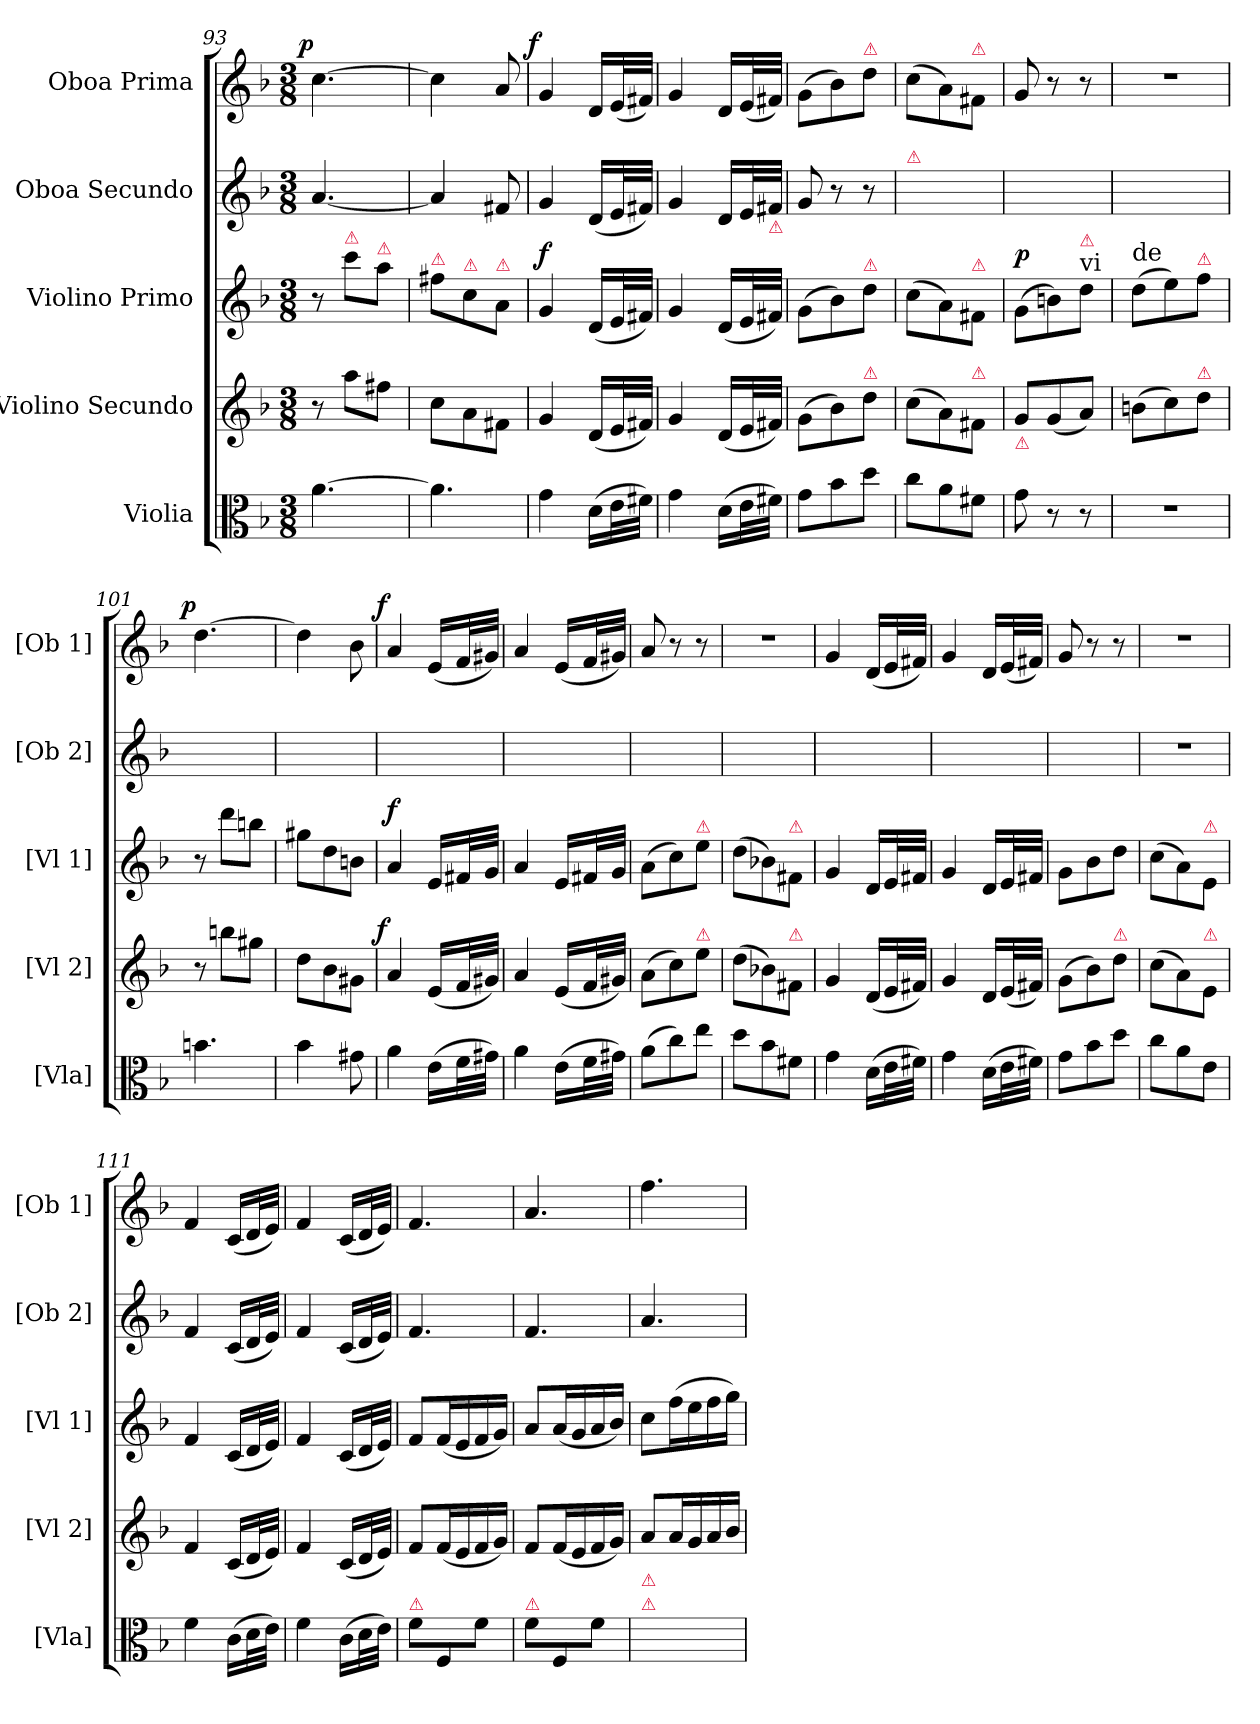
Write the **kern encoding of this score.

**kern	**kern	**dynam	**kern	**dynam	**kern	**kern	**dynam
*part5	*part4	*part4	*part3	*part3	*part2	*part1	*part1
*staff5	*staff4	*staff4	*staff3	*staff3	*staff2	*staff1	*staff1
*I"Violia	*I"Violino Secundo	*	*I"Violino Primo	*	*I"Oboa Secundo	*I"Oboa Prima	*
*I'[Vla]	*I'[Vl 2]	*	*I'[Vl 1]	*	*I'[Ob 2]	*I'[Ob 1]	*
*clefC3	*clefG2	*	*clefG2	*	*clefG2	*clefG2	*
*k[b-]	*k[b-]	*	*k[b-]	*	*k[b-]	*k[b-]	*
*F:	*F:	*	*F:	*	*F:	*F:	*
*M3/8	*M3/8	*	*M3/8	*	*M3/8	*M3/8	*
=93	=93	=93	=93	=93	=93	=93	=93
!	!	!	!	!	!	!	!LO:DY:a:rj
[4.a\	8r	.	8r	.	[4.a/	[4.cc\	p
!	!	!	!LO:TX:a:color=crimson:t=⚠	!	!	!	!
.	8aa\L	.	8ccc\L	.	.	.	.
!	!	!	!LO:TX:a:color=crimson:t=⚠	!	!	!	!
.	8ff#X\J	.	8aa\J	.	.	.	.
=94	=94	=94	=94	=94	=94	=94	=94
!	!	!	!LO:TX:a:color=crimson:t=⚠	!	!	!	!
4.a\]	8cc\L	.	8ff#X\L	.	4a/]	4cc\]	.
!	!	!	!LO:TX:a:color=crimson:t=⚠	!	!	!	!
.	8a\	.	8cc\	.	.	.	.
!	!	!	!LO:TX:a:color=crimson:t=⚠	!	!	!	!
.	8f#X\J	.	8a\J	.	8f#X/	8a/	.
=95	=95	=95	=95	=95	=95	=95	=95
!	!	!	!	!LO:DY:a	!	!	!LO:DY:a:rj
4g\	4g/	.	4g/	f	4g/	4g/	f
(>16d\LL	(<16d/LL	.	(<16d/LL	.	(<16d/LL	16d/LL	.
32e\L	32e/L	.	32e/L	.	32e/L	(<32e/L	.
32f#X\JJJ)	32f#X/JJJ)	.	32f#X/JJJ)	.	32f#X/JJJ)	32f#X/JJJ)	.
=96	=96	=96	=96	=96	=96	=96	=96
4g\	4g/	.	4g/	.	4g/	4g/	.
(>16d\LL	(<16d/LL	.	(<16d/LL	.	16d/LL	16d/LL	.
32e\L	32e/L	.	32e/L	.	32e/L	(<32e/L	.
!	!	!	!	!	!LO:TX:b:color=crimson:t=⚠	!	!
32f#X\JJJ)	32f#X/JJJ)	.	32f#X/JJJ)	.	32f#X/JJJ	32f#X/JJJ)	.
=97	=97	=97	=97	=97	=97	=97	=97
8g\L	(>8g\L	.	(>8g\L	.	8g/	(>8g\L	.
8b-\	8b-\)	.	8b-\)	.	8r	8b-\)	.
!	!	!	!	!	!	!LO:TX:a:color=crimson:t=⚠	!
!	!	!	!LO:TX:a:color=crimson:t=⚠	!	!	!	!
!	!LO:TX:a:color=crimson:t=⚠	!	!	!	!	!	!
8dd\J	8dd\J	.	8dd\J	.	8r	8dd\J	.
=98	=98	=98	=98	=98	=98	=98	=98
!	!	!	!	!	!LO:TX:a:color=crimson:t=⚠	!	!
8cc\L	(>8cc\L	.	(>8cc\L	.	4.ryy	(>8cc\L	.
8a\	8a\)	.	8a\)	.	.	8a\)	.
!	!	!	!	!	!	!LO:TX:a:color=crimson:t=⚠	!
!	!	!	!LO:TX:a:color=crimson:t=⚠	!	!	!	!
!	!LO:TX:a:color=crimson:t=⚠	!	!	!	!	!	!
8f#X\J	8f#X\J	.	8f#X\J	.	.	8f#X\J	.
=99	=99	=99	=99	=99	=99	=99	=99
!	!LO:TX:b:color=crimson:t=⚠	!	!	!	!	!	!
!	!	!LO:DY:a:rj	!	!LO:DY:a	!	!	!
8g\	8g/L	p&colon;	(>8g\L	p	4.ryy	8g/	.
8r	(<8g/	.	8bn\)	.	.	8r	.
!	!	!	!LO:TX:a:t=vi	!	!	!	!
!	!	!	!LO:TX:a:color=crimson:t=⚠	!	!	!	!
8r	8a/J)	.	8dd\J	.	.	8r	.
=100	=100	=100	=100	=100	=100	=100	=100
!	!	!	!LO:TX:a:t=de	!	!	!	!
4.r	(>8bn\L	.	(>8dd\L	.	4.ryy	4.r	.
.	8cc\)	.	8ee\)	.	.	.	.
!	!	!	!LO:TX:a:color=crimson:t=⚠	!	!	!	!
!	!LO:TX:a:color=crimson:t=⚠	!	!	!	!	!	!
.	8dd\J	.	8ff\J	.	.	.	.
=101	=101	=101	=101	=101	=101	=101	=101
!	!	!	!	!	!	!	!LO:DY:a:rj
4.bn\	8r	.	8r	.	4.ryy	[4.dd\	p
.	8bbn\L	.	8ddd\L	.	.	.	.
.	8gg#X\J	.	8bbn\J	.	.	.	.
=102	=102	=102	=102	=102	=102	=102	=102
4b-\	8dd\L	.	8gg#X\L	.	4.ryy	4dd\]	.
.	8b-\	.	8dd\	.	.	.	.
8g#X\	8g#X\J	.	8bn\J	.	.	8b-\	.
=103	=103	=103	=103	=103	=103	=103	=103
!	!	!LO:DY:a:rj	!	!LO:DY:a	!	!	!LO:DY:a:rj
4a\	4a/	f.	4a/	f	4.ryy	4a/	f
(>16e\LL	(<16e/LL	.	16e/LL	.	.	(<16e/LL	.
32f\L	32f/L	.	32f#X/L	.	.	32f/L	.
32g#X\JJJ)	32g#X/JJJ)	.	32g/JJJ	.	.	32g#X/JJJ)	.
=104	=104	=104	=104	=104	=104	=104	=104
4a\	4a/	.	4a/	.	4.ryy	4a/	.
(>16e\LL	(<16e/LL	.	16e/LL	.	.	(<16e/LL	.
32f\L	32f/L	.	32f#X/L	.	.	32f/L	.
32g#X\JJJ)	32g#X/JJJ)	.	32g/JJJ	.	.	32g#X/JJJ)	.
=105	=105	=105	=105	=105	=105	=105	=105
(>8a\L	(>8a\L	.	(>8a\L	.	4.ryy	8a/	.
8cc\)	8cc\)	.	8cc\)	.	.	8r	.
!	!	!	!LO:TX:a:color=crimson:t=⚠	!	!	!	!
!	!LO:TX:a:color=crimson:t=⚠	!	!	!	!	!	!
8ee\J	8ee\J	.	8ee\J	.	.	8r	.
=106	=106	=106	=106	=106	=106	=106	=106
8dd\L	(>8dd\L	.	(>8dd\L	.	4.ryy	4.r	.
8b-\	8b-X\)	.	8b-X\)	.	.	.	.
!	!	!	!LO:TX:a:color=crimson:t=⚠	!	!	!	!
!	!LO:TX:a:color=crimson:t=⚠	!	!	!	!	!	!
8f#X\J	8f#X\J	.	8f#X\J	.	.	.	.
=107	=107	=107	=107	=107	=107	=107	=107
4g\	4g/	.	4g/	.	4.ryy	4g/	.
(>16d\LL	(<16d/LL	.	16d/LL	.	.	(<16d/LL	.
32e\L	32e/L	.	32e/L	.	.	32e/L	.
32f#X\JJJ)	32f#X/JJJ)	.	32f#X/JJJ	.	.	32f#X/JJJ)	.
=108	=108	=108	=108	=108	=108	=108	=108
4g\	4g/	.	4g/	.	4.ryy	4g/	.
(>16d\LL	16d/LL	.	16d/LL	.	.	16d/LL	.
32e\L	(<32e/L	.	32e/L	.	.	(<32e/L	.
32f#X\JJJ)	32f#X/JJJ)	.	32f#X/JJJ	.	.	32f#X/JJJ)	.
=109	=109	=109	=109	=109	=109	=109	=109
8g\L	(>8g\L	.	8g\L	.	4.ryy	8g/	.
8b-\	8b-\)	.	8b-\	.	.	8r	.
!	!LO:TX:a:color=crimson:t=⚠	!	!	!	!	!	!
8dd\J	8dd\J	.	8dd\J	.	.	8r	.
=110	=110	=110	=110	=110	=110	=110	=110
8cc\L	(>8cc\L	.	(>8cc\L	.	4.r	4.r	.
8a\	8a\)	.	8a\)	.	.	.	.
!	!	!	!LO:TX:a:color=crimson:t=⚠	!	!	!	!
!	!LO:TX:a:color=crimson:t=⚠	!	!	!	!	!	!
8e\J	8e\J	.	8e\J	.	.	.	.
=111	=111	=111	=111	=111	=111	=111	=111
4f\	4f/	.	4f/	.	4f/	4f/	.
(>16c\LL	(<16c/LL	.	(<16c/LL	.	(<16c/LL	(<16c/LL	.
32d\L	32d/L	.	32d/L	.	32d/L	32d/L	.
32e\JJJ)	32e/JJJ)	.	32e/JJJ)	.	32e/JJJ)	32e/JJJ)	.
=112	=112	=112	=112	=112	=112	=112	=112
4f\	4f/	.	4f/	.	4f/	4f/	.
(>16c\LL	(<16c/LL	.	(<16c/LL	.	(<16c/LL	(<16c/LL	.
32d\L	32d/L	.	32d/L	.	32d/L	32d/L	.
32e\JJJ)	32e/JJJ)	.	32e/JJJ)	.	32e/JJJ)	32e/JJJ)	.
=113	=113	=113	=113	=113	=113	=113	=113
!LO:TX:a:color=crimson:t=⚠	!	!	!	!	!	!	!
8f\L	8f/L	.	8f/L	.	4.f/	4.f/	.
8F/	(<16f/L	.	(<16f/L	.	.	.	.
.	16e/	.	16e/	.	.	.	.
8f\J	16f/	.	16f/	.	.	.	.
.	16g/JJ)	.	16g/JJ)	.	.	.	.
=114	=114	=114	=114	=114	=114	=114	=114
!LO:TX:a:color=crimson:t=⚠	!	!	!	!	!	!	!
8f\L	8f/L	.	8a/L	.	4.f/	4.a/	.
8F/	(<16f/L	.	(16a/L	.	.	.	.
.	16e/	.	16g/	.	.	.	.
8f\J	16f/	.	16a/	.	.	.	.
.	16g/JJ)	.	16b-/JJ)	.	.	.	.
=115	=115	=115	=115	=115	=115	=115	=115
!LO:TX:a:color=crimson:t=⚠	!	!	!	!	!	!	!
!LO:TX:a:color=crimson:t=⚠	!	!	!	!	!	!	!
8f\Lyy	8a/L	.	8cc\L	.	4.a/	4.ff\	.
8F/yy	16a/L	.	(>16ff\L	.	.	.	.
.	16g/	.	16ee\	.	.	.	.
8f\Jyy	16a/	.	16ff\	.	.	.	.
.	16b-/JJ	.	16gg\JJ)	.	.	.	.
=	=	=	=	=	=	=	=
*-	*-	*-	*-	*-	*-	*-	*-
